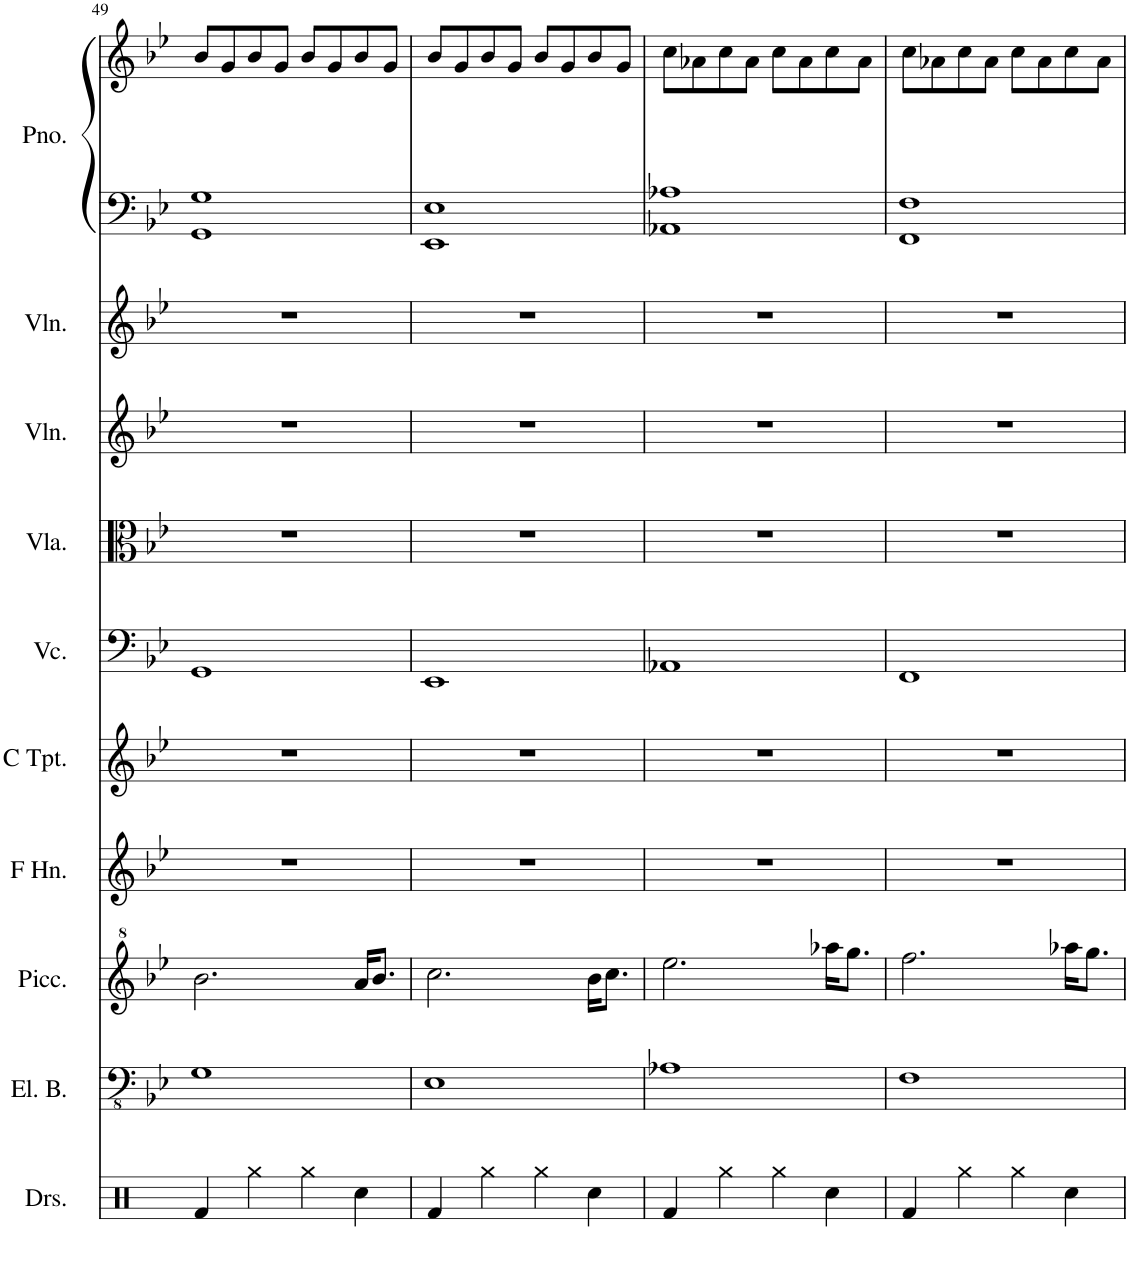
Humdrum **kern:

**kern	**kern	**kern	**kern	**kern	**kern	**kern	**kern	**kern	**kern	**kern
*part10	*part9	*part8	*part7	*part6	*part5	*part4	*part3	*part2	*part1	*part1
*staff11	*staff10	*staff9	*staff8	*staff7	*staff6	*staff5	*staff4	*staff3	*staff2	*staff1
*I"Drumset	*I"Electric Bass	*I"Piccolo	*I"Horn in F	*I"C Trumpet	*I"Violoncello	*I"Viola	*I"Violin	*I"Violin	*I"Piano	*
*I'Drs.	*I'El. B.	*I'Picc.	*	*I'C Tpt.	*I'Vc.	*I'Vla.	*I'Vln.	*I'Vln.	*I'Pno.	*
!!LO:PB:g=z
*clefX	*clefFv4	*clefG^2	*clefG2	*clefG2	*clefF4	*clefC3	*clefG2	*clefG2	*clefF4	*clefG2
*	*	*ITrd-7c-12	*ITrd4c7	*	*	*	*	*	*	*
*k[]	*k[b-e-]	*k[b-e-]	*k[b-e-]	*k[b-e-]	*k[b-e-]	*k[b-e-]	*k[b-e-]	*k[b-e-]	*k[b-e-]	*k[b-e-]
*M4/4	*M4/4	*M4/4	*M4/4	*M4/4	*M4/4	*M4/4	*M4/4	*M4/4	*M4/4	*M4/4
=49	=49	=49	=49	=49	=49	=49	=49	=49	=49	=49
4Rf/	1GG	2.bb-\	1r	1r	1GG	1r	1r	1r	1GG 1G	8b-/L
.	.	.	.	.	.	.	.	.	.	8g/
4Rgg\	.	.	.	.	.	.	.	.	.	8b-/
.	.	.	.	.	.	.	.	.	.	8g/J
4Rgg\	.	.	.	.	.	.	.	.	.	8b-/L
.	.	.	.	.	.	.	.	.	.	8g/
4Rcc\	.	16aa/KL	.	.	.	.	.	.	.	8b-/
.	.	8.bb-/J	.	.	.	.	.	.	.	.
.	.	.	.	.	.	.	.	.	.	8g/J
=50	=50	=50	=50	=50	=50	=50	=50	=50	=50	=50
4Rf/	1EE-	2.ccc\	1r	1r	1EE-	1r	1r	1r	1EE- 1E-	8b-/L
.	.	.	.	.	.	.	.	.	.	8g/
4Rgg\	.	.	.	.	.	.	.	.	.	8b-/
.	.	.	.	.	.	.	.	.	.	8g/J
4Rgg\	.	.	.	.	.	.	.	.	.	8b-/L
.	.	.	.	.	.	.	.	.	.	8g/
4Rcc\	.	16bb-\KL	.	.	.	.	.	.	.	8b-/
.	.	8.ccc\J	.	.	.	.	.	.	.	.
.	.	.	.	.	.	.	.	.	.	8g/J
=51	=51	=51	=51	=51	=51	=51	=51	=51	=51	=51
4Rf/	1AA-X	2.eee-\	1r	1r	1AA-X	1r	1r	1r	1AA-X 1A-X	8cc\L
.	.	.	.	.	.	.	.	.	.	8a-X\
4Rgg\	.	.	.	.	.	.	.	.	.	8cc\
.	.	.	.	.	.	.	.	.	.	8a-\J
4Rgg\	.	.	.	.	.	.	.	.	.	8cc\L
.	.	.	.	.	.	.	.	.	.	8a-\
4Rcc\	.	16aaa-X\KL	.	.	.	.	.	.	.	8cc\
.	.	8.ggg\J	.	.	.	.	.	.	.	.
.	.	.	.	.	.	.	.	.	.	8a-\J
=52	=52	=52	=52	=52	=52	=52	=52	=52	=52	=52
4Rf/	1FF	2.fff\	1r	1r	1FF	1r	1r	1r	1FF 1F	8cc\L
.	.	.	.	.	.	.	.	.	.	8a-X\
4Rgg\	.	.	.	.	.	.	.	.	.	8cc\
.	.	.	.	.	.	.	.	.	.	8a-\J
4Rgg\	.	.	.	.	.	.	.	.	.	8cc\L
.	.	.	.	.	.	.	.	.	.	8a-\
4Rcc\	.	16aaa-X\KL	.	.	.	.	.	.	.	8cc\
.	.	8.ggg\J	.	.	.	.	.	.	.	.
.	.	.	.	.	.	.	.	.	.	8a-\J
=	=	=	=	=	=	=	=	=	=	=
*-	*-	*-	*-	*-	*-	*-	*-	*-	*-	*-
